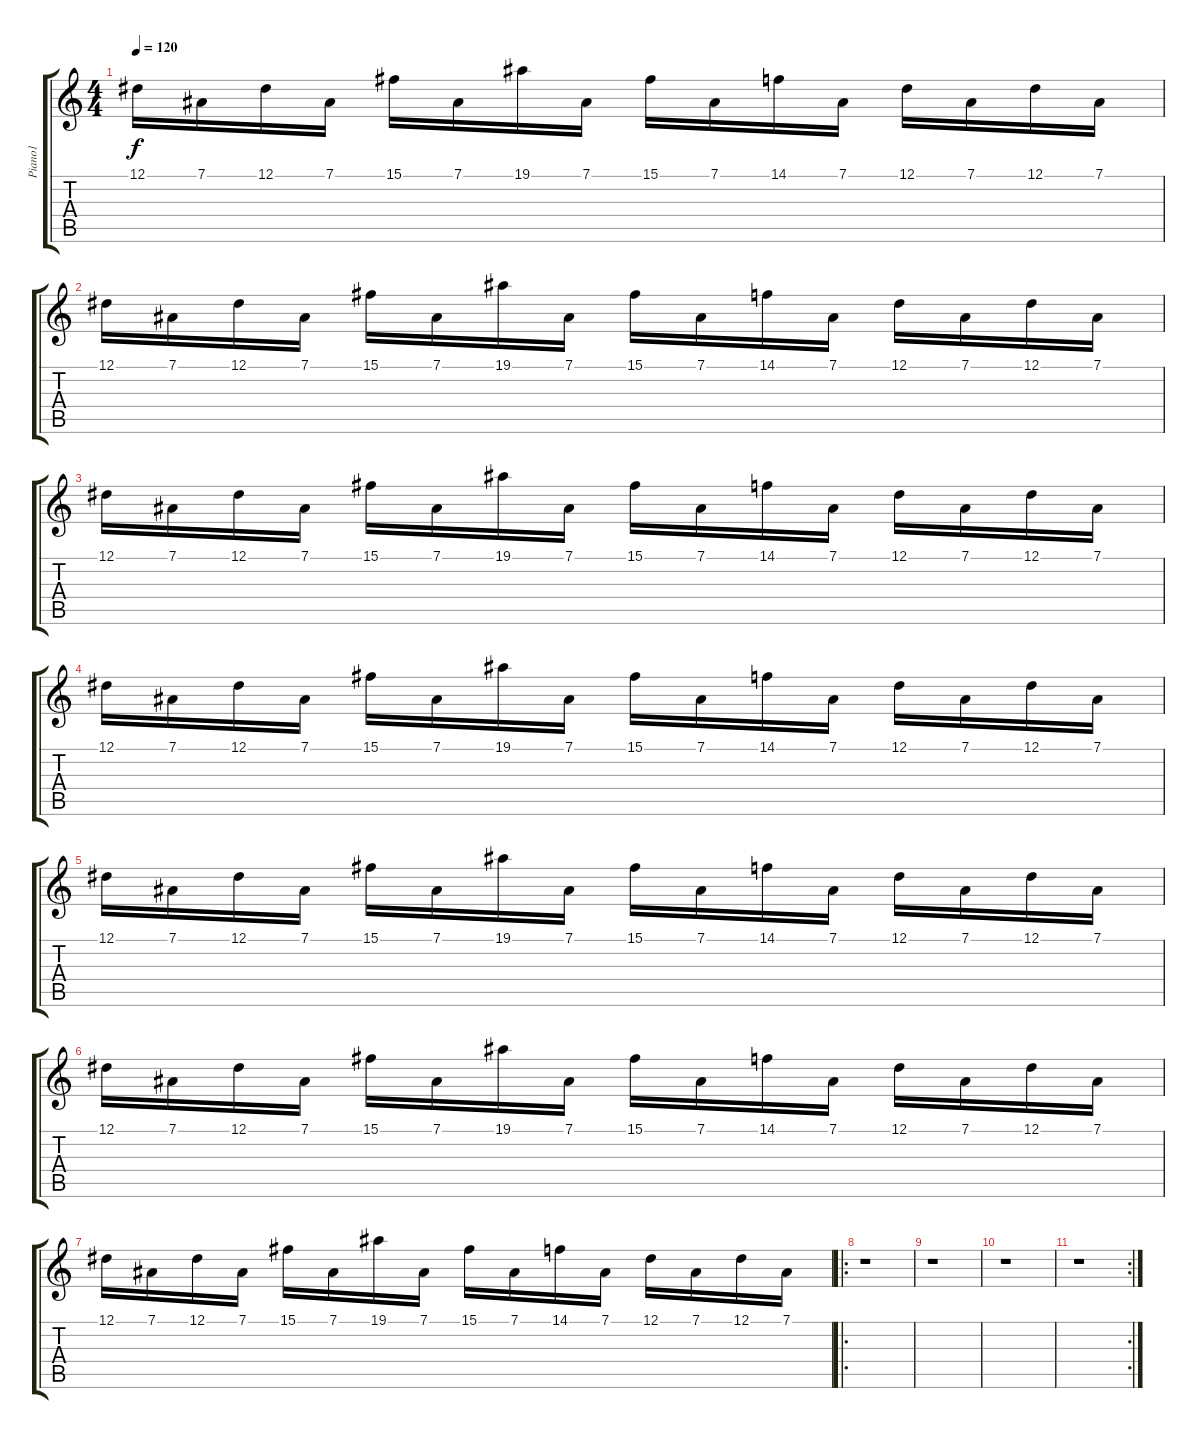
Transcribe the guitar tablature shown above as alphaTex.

\track ("Piano1" "Piano1") {instrument acousticgrandpiano}
\staff {score tabs}
\tuning (Eb4 Bb3 Gb3 Db3 Ab2 Eb2) {hide}
\ts (4 4)
\tempo 120
\clef g2
\ks c
12.1.16{dy f instrument drawbarorgan} 7.1.16 12.1.16 7.1.16 15.1.16 7.1.16 19.1.16 7.1.16 15.1.16 7.1.16 14.1.16 7.1.16 12.1.16 7.1.16 12.1.16 7.1.16 |
12.1.16{instrument drawbarorgan} 7.1.16 12.1.16 7.1.16 15.1.16 7.1.16 19.1.16 7.1.16 15.1.16 7.1.16 14.1.16 7.1.16 12.1.16 7.1.16 12.1.16 7.1.16 |
12.1.16{instrument drawbarorgan} 7.1.16 12.1.16 7.1.16 15.1.16 7.1.16 19.1.16 7.1.16 15.1.16 7.1.16 14.1.16 7.1.16 12.1.16 7.1.16 12.1.16 7.1.16 |
12.1.16{instrument drawbarorgan} 7.1.16 12.1.16 7.1.16 15.1.16 7.1.16 19.1.16 7.1.16 15.1.16 7.1.16 14.1.16 7.1.16 12.1.16 7.1.16 12.1.16 7.1.16 |
12.1.16{instrument drawbarorgan} 7.1.16 12.1.16 7.1.16 15.1.16 7.1.16 19.1.16 7.1.16 15.1.16 7.1.16 14.1.16 7.1.16 12.1.16 7.1.16 12.1.16 7.1.16 |
12.1.16{instrument drawbarorgan} 7.1.16 12.1.16 7.1.16 15.1.16 7.1.16 19.1.16 7.1.16 15.1.16 7.1.16 14.1.16 7.1.16 12.1.16 7.1.16 12.1.16 7.1.16 |
12.1.16{instrument drawbarorgan} 7.1.16 12.1.16 7.1.16 15.1.16 7.1.16 19.1.16 7.1.16 15.1.16 7.1.16 14.1.16 7.1.16 12.1.16 7.1.16 12.1.16 7.1.16 |
\ro
r.1 |
r.1 |
r.1 |
\rc 2
r.1
